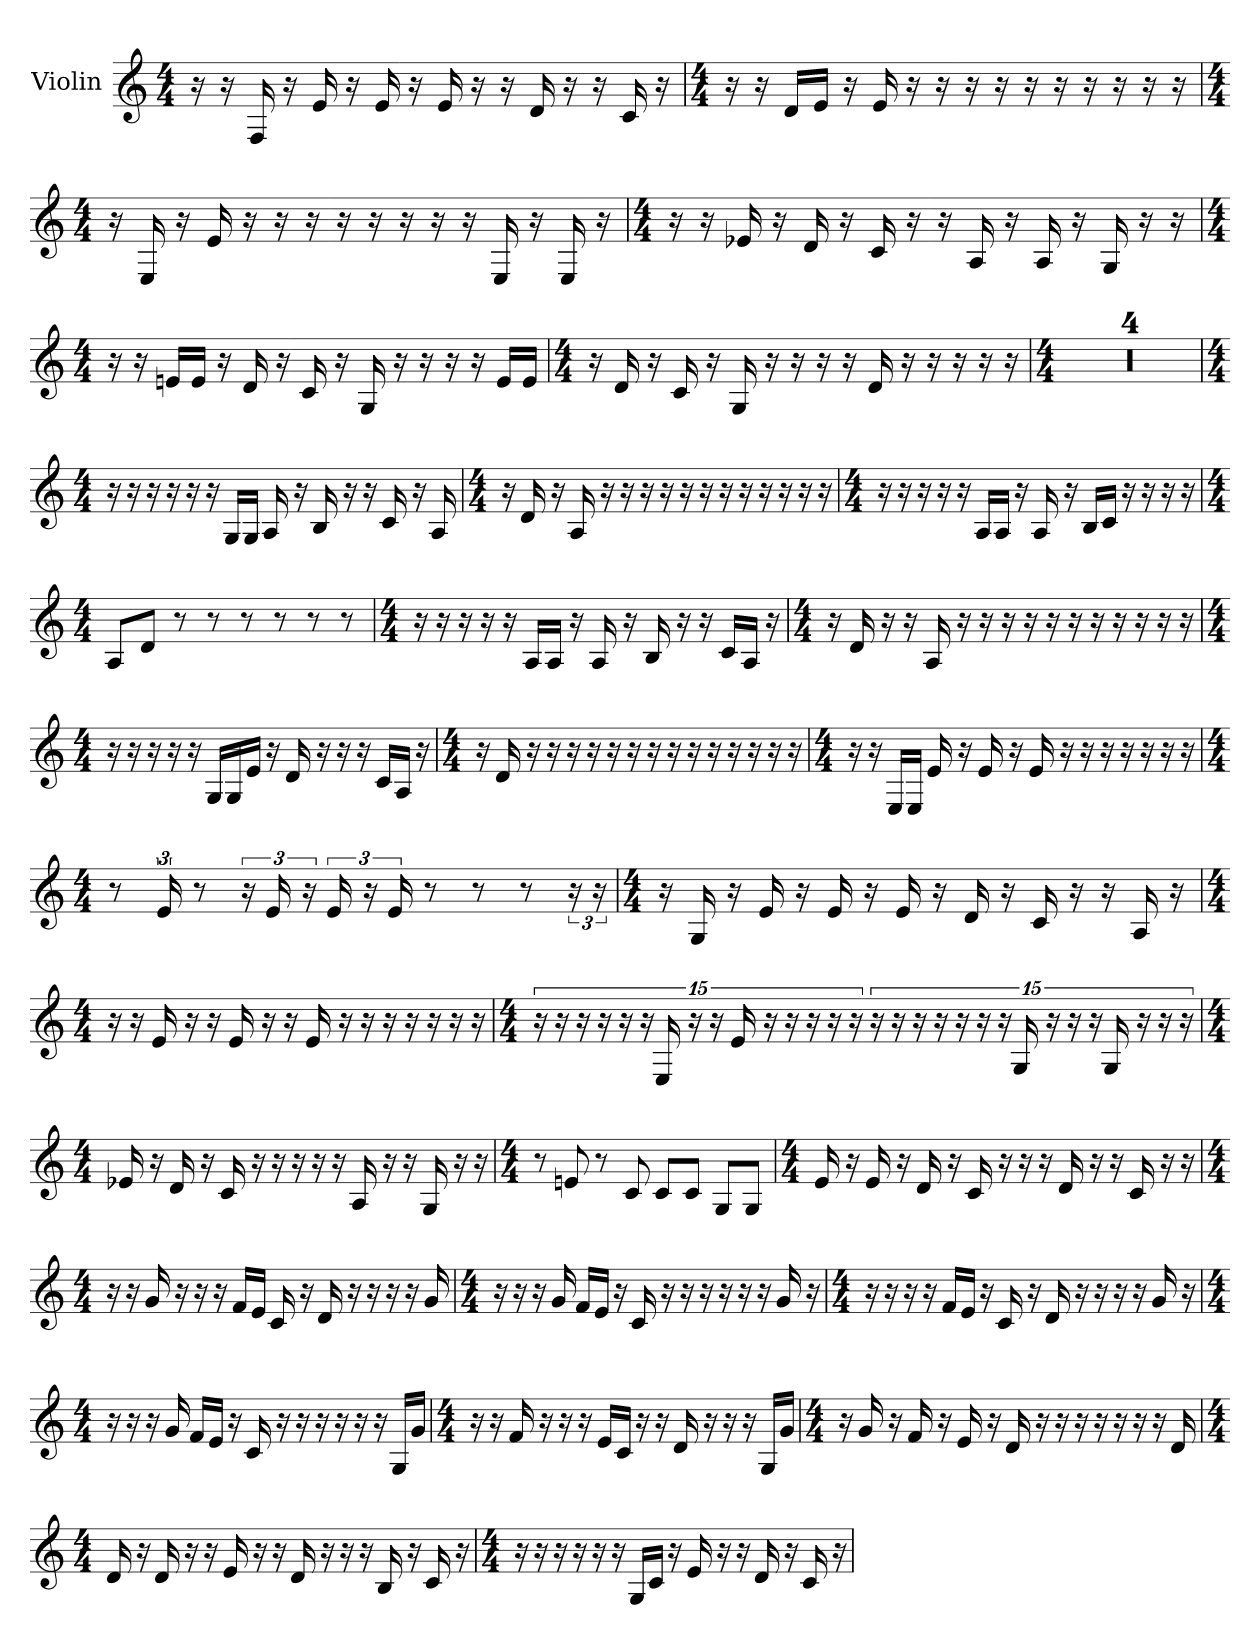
**kern
*part1
*staff1
*I"Violin
*I'Vln
*M4/4
=
16r
16r
16F
16r
16e
16r
16e
16r
16e
16r
16r
16d
16r
16r
16c
16r
=
*M4/4
16r
16r
16dLL
16eJJ
16r
16e
16r
16r
16r
16r
16r
16r
16r
16r
16r
16r
=
*M4/4
16r
16E
16r
16e
16r
16r
16r
16r
16r
16r
16r
16r
16E
16r
16E
16r
=
*M4/4
16r
16r
16e-X
16r
16d
16r
16c
16r
16r
16A
16r
16A
16r
16G
16r
16r
=
*M4/4
16r
16r
16enLL
16eJJ
16r
16d
16r
16c
16r
16G
16r
16r
16r
16r
16eLL
16eJJ
=
*M4/4
16r
16d
16r
16c
16r
16G
16r
16r
16r
16r
16d
16r
16r
16r
16r
16r
=
*M4/4
1r
=
*M4/4
1r
=
*M4/4
1r
=
*M4/4
1r
=
*M4/4
16r
16r
16r
16r
16r
16r
16GLL
16GJJ
16A
16r
16B
16r
16r
16c
16r
16A
=
*M4/4
16r
16d
16r
16A
16r
16r
16r
16r
16r
16r
16r
16r
16r
16r
16r
16r
=
*M4/4
16r
16r
16r
16r
16r
16ALL
16AJJ
16r
16A
16r
16BLL
16cJJ
16r
16r
16r
16r
=
*M4/4
8AL
8dJ
8r
8r
8r
8r
8r
8r
=
*M4/4
16r
16r
16r
16r
16r
16ALL
16AJJ
16r
16A
16r
16B
16r
16r
16cLL
16AJJ
16r
=
*M4/4
16r
16d
16r
16r
16A
16r
16r
16r
16r
16r
16r
16r
16r
16r
16r
16r
=
*M4/4
16r
16r
16r
16r
16r
16GLL
16G
16eJJ
16r
16d
16r
16r
16r
16cLL
16AJJ
16r
=
*M4/4
16r
16d
16r
16r
16r
16r
16r
16r
16r
16r
16r
16r
16r
16r
16r
16r
=
*M4/4
16r
16r
16ELL
16EJJ
16e
16r
16e
16r
16e
16r
16r
16r
16r
16r
16r
16r
=
*M4/4
8r
24e
8r
24r
24e
24r
24e
24r
24e
8r
8r
8r
24r
24r
=
*M4/4
16r
16G
16r
16e
16r
16e
16r
16e
16r
16d
16r
16c
16r
16r
16A
16r
=
*M4/4
16r
16r
16e
16r
16r
16e
16r
16r
16e
16r
16r
16r
16r
16r
16r
16r
=
*M4/4
30r
30r
30r
30r
30r
30r
30E
30r
30r
30e
30r
30r
30r
30r
30r
30r
30r
30r
30r
30r
30r
30r
30G
30r
30r
30r
30G
30r
30r
30r
=
*M4/4
16e-X
16r
16d
16r
16c
16r
16r
16r
16r
16r
16A
16r
16r
16G
16r
16r
=
*M4/4
8r
8en
8r
8c
8cL
8cJ
8GL
8GJ
=
*M4/4
16e
16r
16e
16r
16d
16r
16c
16r
16r
16r
16d
16r
16r
16c
16r
16r
=
*M4/4
16r
16r
16g
16r
16r
16r
16fLL
16eJJ
16c
16r
16d
16r
16r
16r
16r
16g
=
*M4/4
16r
16r
16r
16g
16fLL
16eJJ
16r
16c
16r
16r
16r
16r
16r
16r
16g
16r
=
*M4/4
16r
16r
16r
16r
16fLL
16eJJ
16r
16c
16r
16d
16r
16r
16r
16r
16g
16r
=
*M4/4
16r
16r
16r
16g
16fLL
16eJJ
16r
16c
16r
16r
16r
16r
16r
16r
16GLL
16gJJ
=
*M4/4
16r
16r
16f
16r
16r
16r
16eLL
16cJJ
16r
16r
16d
16r
16r
16r
16GLL
16gJJ
=
*M4/4
16r
16g
16r
16f
16r
16e
16r
16d
16r
16r
16r
16r
16r
16r
16r
16d
=
*M4/4
16d
16r
16d
16r
16r
16e
16r
16r
16d
16r
16r
16r
16B
16r
16c
16r
=
*M4/4
16r
16r
16r
16r
16r
16r
16GLL
16cJJ
16r
16e
16r
16r
16d
16r
16c
16r
=
*-
